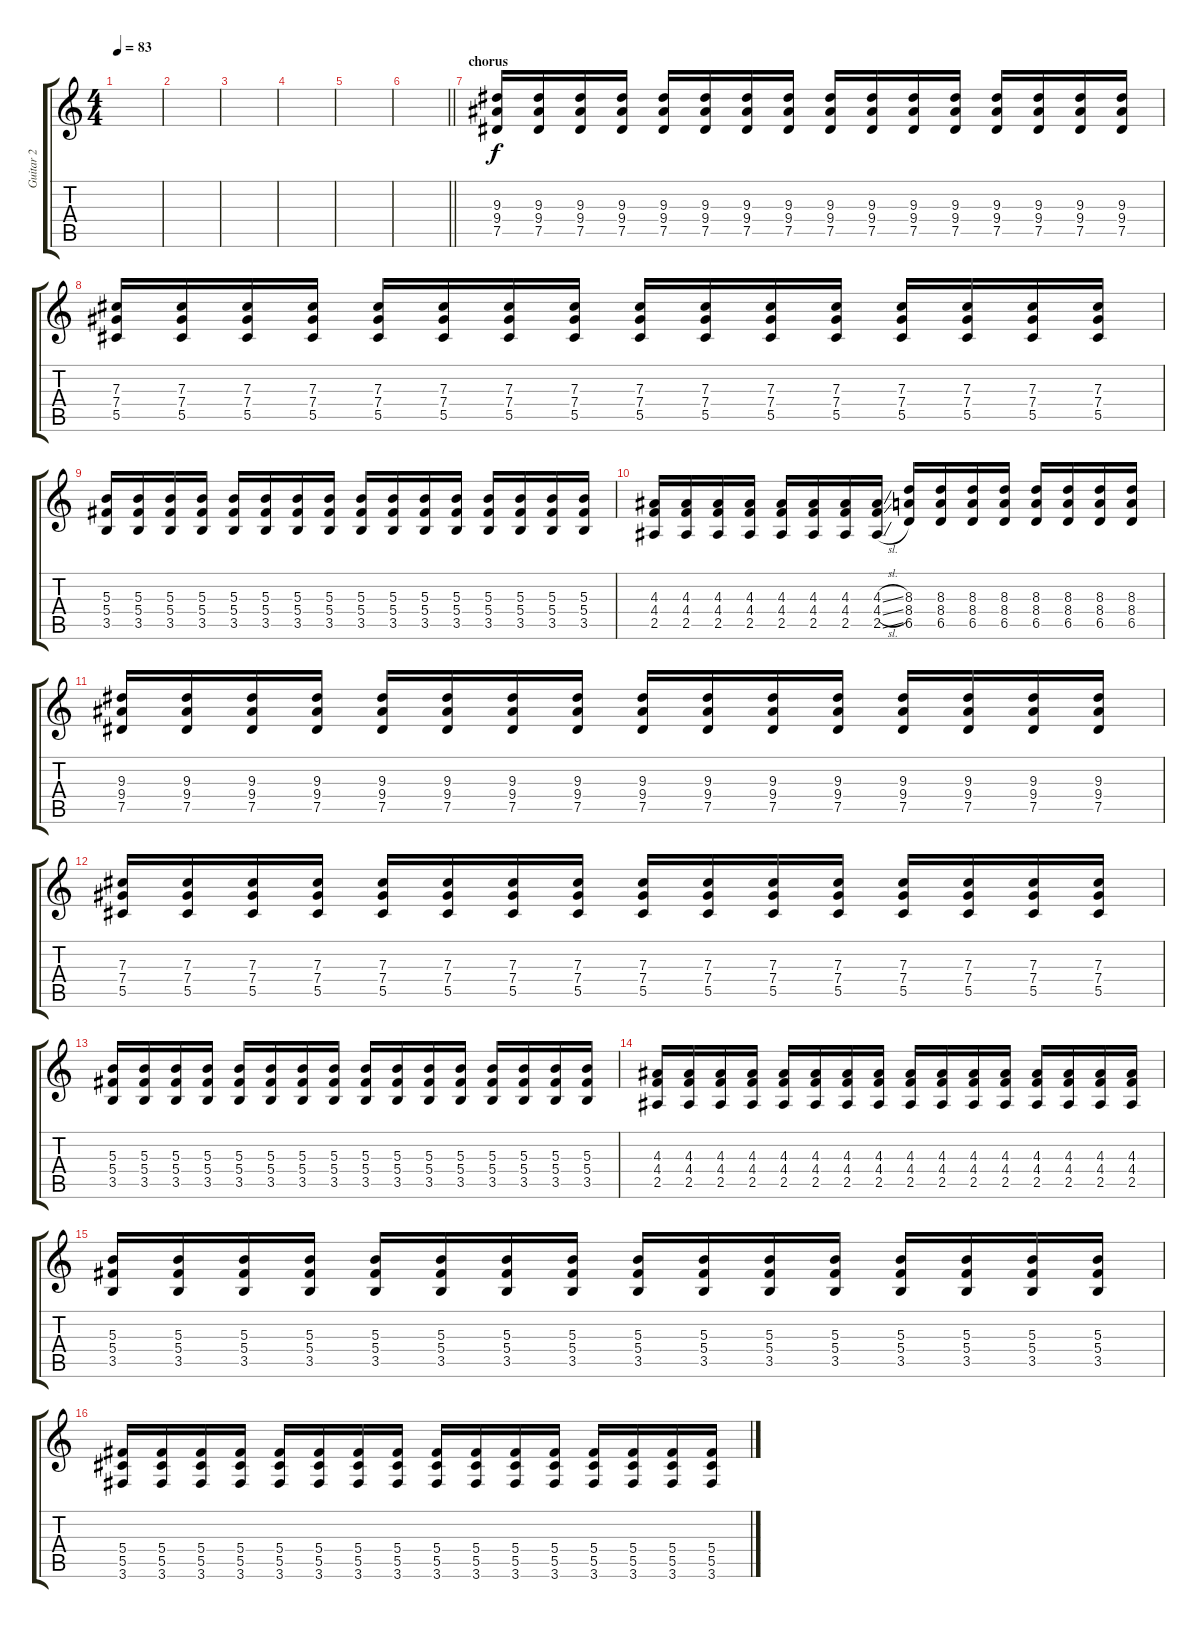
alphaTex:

\track ("Guitar 2" "Guitar 2") {instrument distortionguitar}
\staff {score tabs}
\tuning (Eb4 Bb3 Gb3 Db3 Ab2 Eb2) {hide}
\ts (4 4)
\tempo 83
\clef g2
\ks c
|
|
|
|
|
\barLineRight lightlight
|
\section ("" "chorus")
(9.3 9.4 7.5).16 (9.3 9.4 7.5).16 (9.3 9.4 7.5).16 (9.3 9.4 7.5).16 (9.3 9.4 7.5).16 (9.3 9.4 7.5).16 (9.3 9.4 7.5).16 (9.3 9.4 7.5).16 (9.3 9.4 7.5).16 (9.3 9.4 7.5).16 (9.3 9.4 7.5).16 (9.3 9.4 7.5).16 (9.3 9.4 7.5).16 (9.3 9.4 7.5).16 (9.3 9.4 7.5).16 (9.3 9.4 7.5).16 |
(7.3 7.4 5.5).16 (7.3 7.4 5.5).16 (7.3 7.4 5.5).16 (7.3 7.4 5.5).16 (7.3 7.4 5.5).16 (7.3 7.4 5.5).16 (7.3 7.4 5.5).16 (7.3 7.4 5.5).16 (7.3 7.4 5.5).16 (7.3 7.4 5.5).16 (7.3 7.4 5.5).16 (7.3 7.4 5.5).16 (7.3 7.4 5.5).16 (7.3 7.4 5.5).16 (7.3 7.4 5.5).16 (7.3 7.4 5.5).16 |
(5.3 5.4 3.5).16 (5.3 5.4 3.5).16 (5.3 5.4 3.5).16 (5.3 5.4 3.5).16 (5.3 5.4 3.5).16 (5.3 5.4 3.5).16 (5.3 5.4 3.5).16 (5.3 5.4 3.5).16 (5.3 5.4 3.5).16 (5.3 5.4 3.5).16 (5.3 5.4 3.5).16 (5.3 5.4 3.5).16 (5.3 5.4 3.5).16 (5.3 5.4 3.5).16 (5.3 5.4 3.5).16 (5.3 5.4 3.5).16 |
(4.3 4.4 2.5).16 (4.3 4.4 2.5).16 (4.3 4.4 2.5).16 (4.3 4.4 2.5).16 (4.3 4.4 2.5).16 (4.3 4.4 2.5).16 (4.3 4.4 2.5).16 (4.3{sl} 4.4{sl} 2.5{sl}).16 (8.3 8.4 6.5).16 (8.3 8.4 6.5).16 (8.3 8.4 6.5).16 (8.3 8.4 6.5).16 (8.3 8.4 6.5).16 (8.3 8.4 6.5).16 (8.3 8.4 6.5).16 (8.3 8.4 6.5).16 |
(9.3 9.4 7.5).16 (9.3 9.4 7.5).16 (9.3 9.4 7.5).16 (9.3 9.4 7.5).16 (9.3 9.4 7.5).16 (9.3 9.4 7.5).16 (9.3 9.4 7.5).16 (9.3 9.4 7.5).16 (9.3 9.4 7.5).16 (9.3 9.4 7.5).16 (9.3 9.4 7.5).16 (9.3 9.4 7.5).16 (9.3 9.4 7.5).16 (9.3 9.4 7.5).16 (9.3 9.4 7.5).16 (9.3 9.4 7.5).16 |
(7.3 7.4 5.5).16 (7.3 7.4 5.5).16 (7.3 7.4 5.5).16 (7.3 7.4 5.5).16 (7.3 7.4 5.5).16 (7.3 7.4 5.5).16 (7.3 7.4 5.5).16 (7.3 7.4 5.5).16 (7.3 7.4 5.5).16 (7.3 7.4 5.5).16 (7.3 7.4 5.5).16 (7.3 7.4 5.5).16 (7.3 7.4 5.5).16 (7.3 7.4 5.5).16 (7.3 7.4 5.5).16 (7.3 7.4 5.5).16 |
(5.3 5.4 3.5).16 (5.3 5.4 3.5).16 (5.3 5.4 3.5).16 (5.3 5.4 3.5).16 (5.3 5.4 3.5).16 (5.3 5.4 3.5).16 (5.3 5.4 3.5).16 (5.3 5.4 3.5).16 (5.3 5.4 3.5).16 (5.3 5.4 3.5).16 (5.3 5.4 3.5).16 (5.3 5.4 3.5).16 (5.3 5.4 3.5).16 (5.3 5.4 3.5).16 (5.3 5.4 3.5).16 (5.3 5.4 3.5).16 |
(4.3 4.4 2.5).16 (4.3 4.4 2.5).16 (4.3 4.4 2.5).16 (4.3 4.4 2.5).16 (4.3 4.4 2.5).16 (4.3 4.4 2.5).16 (4.3 4.4 2.5).16 (4.3 4.4 2.5).16 (4.3 4.4 2.5).16 (4.3 4.4 2.5).16 (4.3 4.4 2.5).16 (4.3 4.4 2.5).16 (4.3 4.4 2.5).16 (4.3 4.4 2.5).16 (4.3 4.4 2.5).16 (4.3 4.4 2.5).16 |
(5.3 5.4 3.5).16 (5.3 5.4 3.5).16 (5.3 5.4 3.5).16 (5.3 5.4 3.5).16 (5.3 5.4 3.5).16 (5.3 5.4 3.5).16 (5.3 5.4 3.5).16 (5.3 5.4 3.5).16 (5.3 5.4 3.5).16 (5.3 5.4 3.5).16 (5.3 5.4 3.5).16 (5.3 5.4 3.5).16 (5.3 5.4 3.5).16 (5.3 5.4 3.5).16 (5.3 5.4 3.5).16 (5.3 5.4 3.5).16 |
(5.4 5.5 3.6).16 (5.4 5.5 3.6).16 (5.4 5.5 3.6).16 (5.4 5.5 3.6).16 (5.4 5.5 3.6).16 (5.4 5.5 3.6).16 (5.4 5.5 3.6).16 (5.4 5.5 3.6).16 (5.4 5.5 3.6).16 (5.4 5.5 3.6).16 (5.4 5.5 3.6).16 (5.4 5.5 3.6).16 (5.4 5.5 3.6).16 (5.4 5.5 3.6).16 (5.4 5.5 3.6).16 (5.4 5.5 3.6).16
